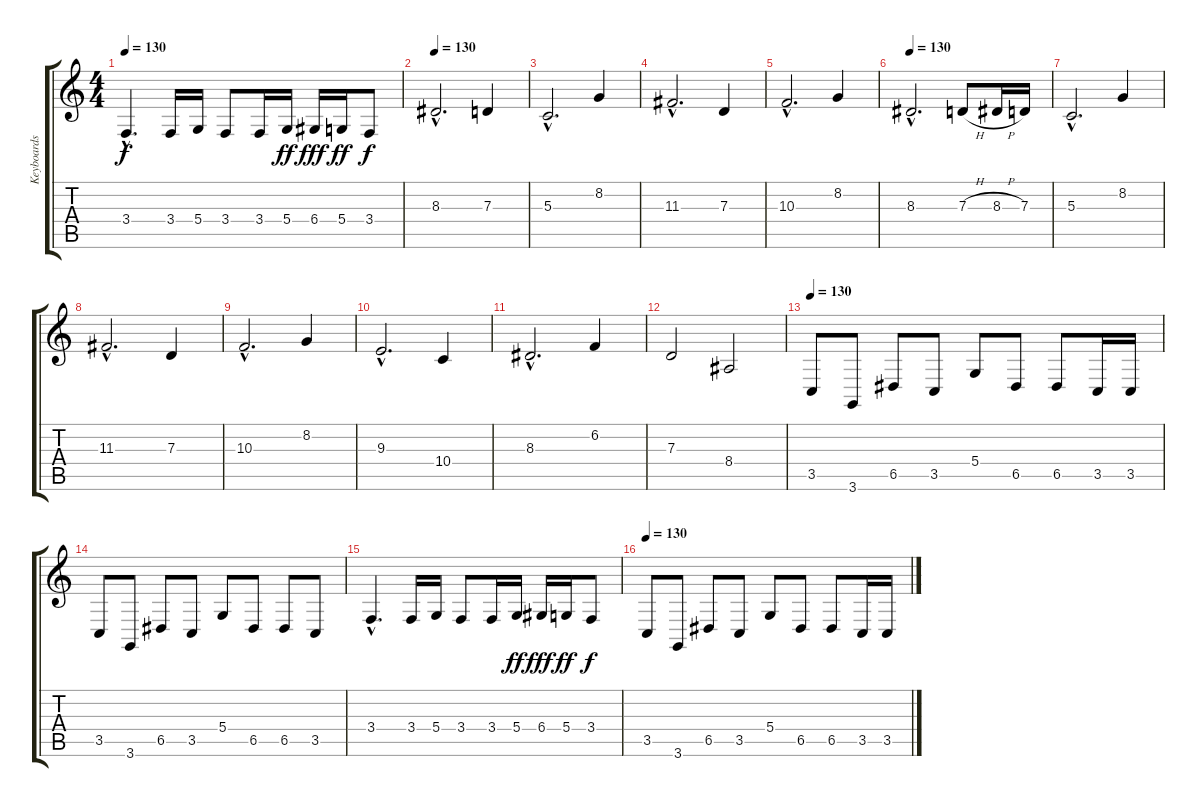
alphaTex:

\track ("Keyboards" "Keyboards") {instrument drawbarorgan}
\staff {score tabs}
\tuning (E4 B3 G3 D3 A2 E2) {hide}
\ts (4 4)
\tempo 130
\clef g2
\ks c
3.4{hac}.4{d dy f} 3.4.16 5.4.16 3.4.8 3.4.16 5.4.16{dy ff} 6.4.16{dy fff} 5.4.16{dy ff} 3.4.8{dy f} |
\tempo 130
8.3{hac}.2{d instrument drawbarorgan} 7.3.4 |
5.3{hac}.2{d} 8.2.4 |
11.3{hac}.2{d} 7.3.4 |
10.3{hac}.2{d} 8.2.4 |
\tempo 130
8.3{hac}.2{d instrument drawbarorgan} 7.3{h}.8 8.3{h}.16 7.3.16 |
5.3{hac}.2{d} 8.2.4 |
11.3{hac}.2{d} 7.3.4 |
10.3{hac}.2{d} 8.2.4 |
9.3{hac}.2{d} 10.4.4 |
8.3{hac}.2{d} 6.2.4 |
7.3.2 8.4.2 |
\tempo 120
\tempo 130
3.5.8{volume 11 instrument synthbrass1} 3.6.8 6.5.8 3.5.8 5.4.8 6.5.8 6.5.8 3.5.16 3.5.16 |
3.5.8 3.6.8 6.5.8 3.5.8 5.4.8 6.5.8 6.5.8 3.5.8 |
3.4{hac}.4{d} 3.4.16 5.4.16 3.4.8 3.4.16 5.4.16{dy ff} 6.4.16{dy fff} 5.4.16{dy ff} 3.4.8{dy f} |
\tempo 130
3.5.8{volume 12 instrument synthbrass1} 3.6.8 6.5.8 3.5.8 5.4.8 6.5.8 6.5.8 3.5.16 3.5.16
